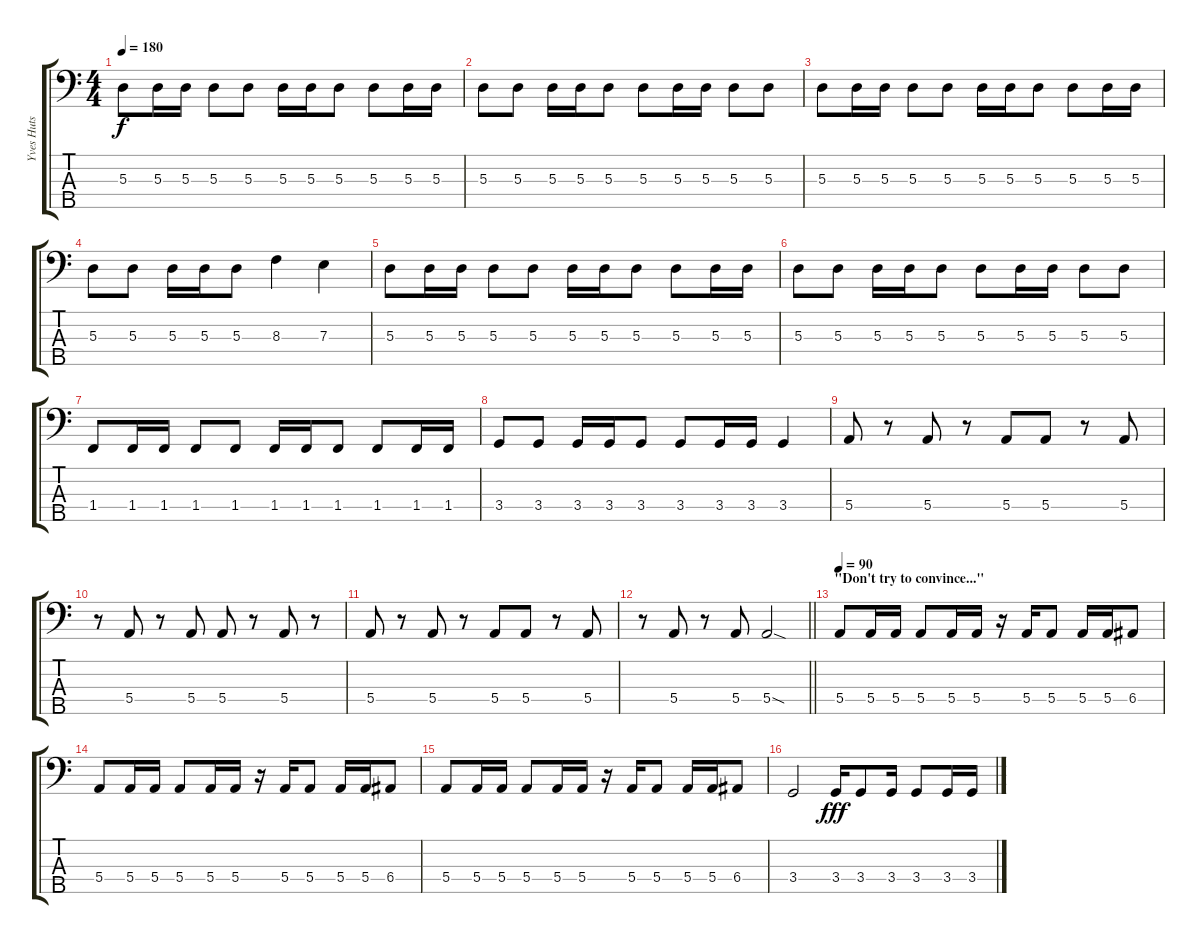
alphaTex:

\track ("Yves Huts" "Yves Huts") {instrument electricbassfinger}
\staff {score tabs}
\tuning (G2 D2 A1 E1 B0) {hide}
\ts (4 4)
\tempo 180
\clef f4
\ks c
5.3.8{dy f} 5.3.16 5.3.16 5.3.8 5.3.8 5.3.16 5.3.16 5.3.8 5.3.8 5.3.16 5.3.16 |
5.3.8 5.3.8 5.3.16 5.3.16 5.3.8 5.3.8 5.3.16 5.3.16 5.3.8 5.3.8 |
5.3.8 5.3.16 5.3.16 5.3.8 5.3.8 5.3.16 5.3.16 5.3.8 5.3.8 5.3.16 5.3.16 |
5.3.8 5.3.8 5.3.16 5.3.16 5.3.8 8.3.4 7.3.4 |
5.3.8 5.3.16 5.3.16 5.3.8 5.3.8 5.3.16 5.3.16 5.3.8 5.3.8 5.3.16 5.3.16 |
5.3.8 5.3.8 5.3.16 5.3.16 5.3.8 5.3.8 5.3.16 5.3.16 5.3.8 5.3.8 |
1.4.8 1.4.16 1.4.16 1.4.8 1.4.8 1.4.16 1.4.16 1.4.8 1.4.8 1.4.16 1.4.16 |
3.4.8 3.4.8 3.4.16 3.4.16 3.4.8 3.4.8 3.4.16 3.4.16 3.4.4 |
5.4.8 r.8 5.4.8 r.8 5.4.8 5.4.8 r.8 5.4.8 |
r.8 5.4.8 r.8 5.4.8 5.4.8 r.8 5.4.8 r.8 |
5.4.8 r.8 5.4.8 r.8 5.4.8 5.4.8 r.8 5.4.8 |
\barLineRight lightlight
r.8 5.4.8 r.8 5.4.8 5.4{sod}.2 |
\section ("" "\"Don't try to convince...\"")
\tempo 90
5.4.8 5.4.16 5.4.16 5.4.8 5.4.16 5.4.16 r.16 5.4.16 5.4.8 5.4.16 5.4.16 6.4.8 |
5.4.8 5.4.16 5.4.16 5.4.8 5.4.16 5.4.16 r.16 5.4.16 5.4.8 5.4.16 5.4.16 6.4.8 |
5.4.8 5.4.16 5.4.16 5.4.8 5.4.16 5.4.16 r.16 5.4.16 5.4.8 5.4.16 5.4.16 6.4.8 |
3.4.2 3.4.16{dy fff} 3.4.8 3.4.16 3.4.8 3.4.16 3.4.16
